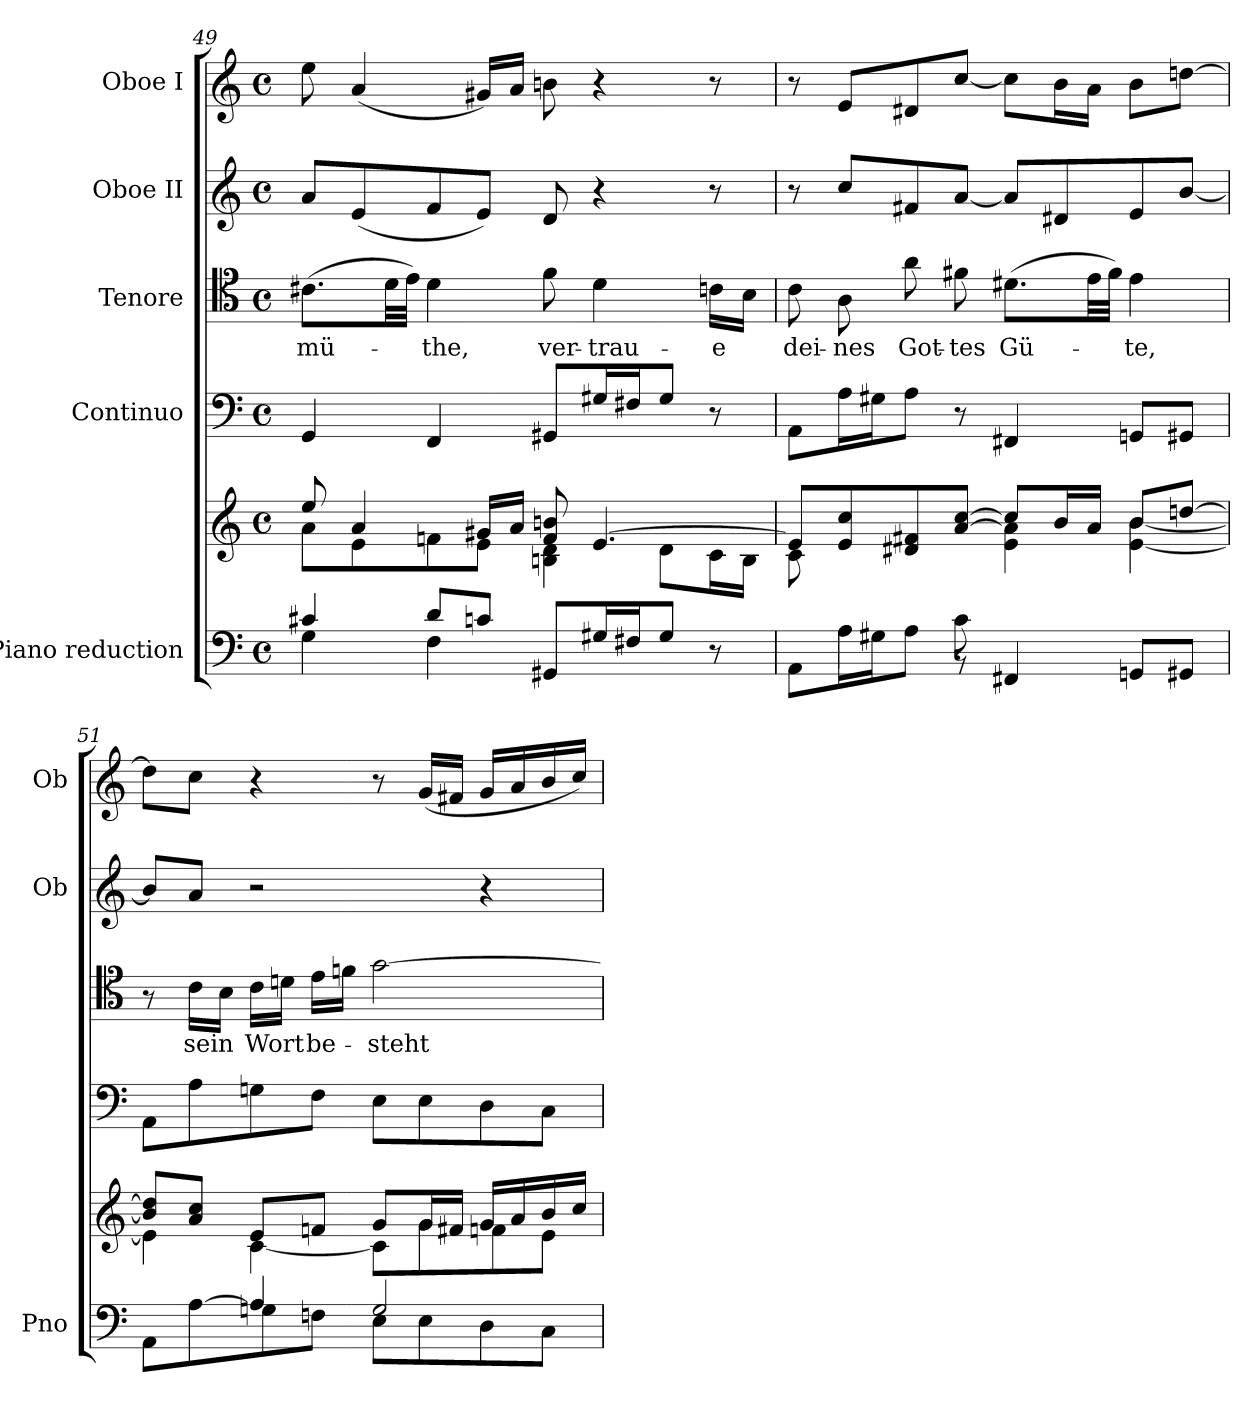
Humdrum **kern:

**kern	**kern	**kern	**kern	**text	**kern	**kern
*part5	*part5	*part4	*part3	*part3	*part2	*part1
*staff6	*staff5	*staff4	*staff3	*staff3	*staff2	*staff1
*I"Piano reduction	*	*I"Continuo	*I"Tenore	*	*I"Oboe II	*I"Oboe I
*I'Pno	*	*	*	*	*I'Ob	*I'Ob
!!LO:PB:g=z
*clefF4	*clefG2	*clefF4	*clefC4	*	*clefG2	*clefG2
*k[]	*k[]	*k[]	*k[]	*	*k[]	*k[]
*M4/4	*M4/4	*M4/4	*M4/4	*	*M4/4	*M4/4
*met(c)	*met(c)	*met(c)	*met(c)	*	*met(c)	*met(c)
=49	=49	=49	=49	=49	=49	=49
*^	*^	*	*	*	*	*
!	!	!	!	!	!	!LO:LY:b	!	!
4c#X/	4G\	8ee/	8a\L	4GG/	(8.c#X\L	-mü-	8a/L	8ee\
.	.	4a/	8e\	.	.	.	(8e/	(4a/
.	.	.	.	.	32d\LL	.	.	.
.	.	.	.	.	32e\JJJ)	.	.	.
!	!	!	!	!	!	!LO:LY:b	!	!
8d/L	4F\	.	8fn\	4FF/	4d\	-the,	8f/	.
8cn/J	.	16g#X/LL	8e\J	.	.	.	8e/J)	16g#X/LL)
.	.	16a/JJ	.	.	.	.	.	16a/JJ
!	!	!	!	!	!	!LO:LY:b	!	!
8GG#X/L	2ryy	8f/ 8bn/	4Bn\ 4d\	8GG#X/L	8f\	ver-	8d/	8bn\
!	!	!	!	!	!	!LO:LY:b	!	!
16G#X/L	.	[4.e/	.	16G#X/L	4d\	-trau-	4r	4r
16F#X/J	.	.	.	16F#X/J	.	.	.	.
8G#/J	.	.	8d\L	8G#/J	.	.	.	.
!	!	!	!	!	!	!LO:LY:b	!	!
8r	.	.	16c\L	8r	16cn\LL	-e	8r	8r
.	.	.	16B\JJ	.	16B\JJ	.	.	.
=50	=50	=50	=50	=50	=50	=50	=50	=50
!	!	!	!	!	!	!LO:LY:b	!	!
8ryy	8AA\L	8e/L]	8c\	8AA\L	8c\	dei-	8r	8r
!	!	!	!	!	!	!LO:LY:b	!	!
4A\	16A\L	8e/ 8cc/	4.ryy	16A\L	8A\	-nes	8cc/L	8e/L
.	16G#X\J	.	.	16G#X\J	.	.	.	.
!	!	!	!	!	!	!LO:LY:b	!	!
.	8A\J	8d#X/ 8f#X/	.	8A\J	8a\	Got-	8f#X/	8d#X/
!	!	!	!	!	!	!LO:LY:b	!	!
8c\	8r	[8a/ [8cc/J	.	8r	8f#X\	-tes	[8a/J	[8cc/J
!	!	!	!	!	!	!LO:LY:b	!	!
2ryy	4FF#X/	8cc/L]	4e\ 4a\]	4FF#X/	(8.d#X\L	Gü-	8a/L]	8cc\L]
.	.	16b/L	.	.	.	.	8d#X/	16b\L
.	.	16a/JJ	.	.	32e\LL	.	.	16a\JJ
.	.	.	.	.	32f#\JJJ)	.	.	.
!	!	!	!	!	!	!LO:LY:b	!	!
.	8GGn/L	8b/L	[4e\ [4b\	8GGn/L	4e\	te,	8e/	8b\L
.	8GG#X/J	[8ddn/J	.	8GG#X/J	.	.	[8b/J	[8ddn\J
=51	=51	=51	=51	=51	=51	=51	=51	=51
8ryy	8AA\L	8b/] 8dd/]L	4e\]	8AA\L	8r	.	8b/L]	8dd\L]
!	!	!	!	!	!	!LO:LY:b	!	!
8ryy	[>8A\	8a/ 8cc/J	.	8A\	16c\LL	sein	8a/J	8cc\J
.	.	.	.	.	16B\JJ	.	.	.
!	!	!	!	!	!	!LO:LY:b	!	!
4A/]	8Gn\	8e/L	[4c\	8Gn\	16c\LL	Wort	2r	4r
.	.	.	.	.	16dn\JJ	.	.	.
!	!	!	!	!	!	!LO:LY:b	!	!
.	8Fn\J	8fn/J	.	8F\J	16e\LL	be-	.	.
.	.	.	.	.	16fn\JJ	.	.	.
!	!	!	!	!	!	!LO:LY:b	!	!
2G/	8E\L	8g/L	8c\L]	8E\L	[2g\	steht	.	8r
.	8E\	16g/L	8g\	8E\	.	.	.	(16g/LL
.	.	16f#X/JJ	.	.	.	.	.	16f#X/JJ
.	8D\	16g/LL	8fn\	8D\	.	.	4r	16g/LL
.	.	16a/	.	.	.	.	.	16a/
.	8C\J	16b/	8e\J	8C\J	.	.	.	16b/
.	.	16cc/JJ	.	.	.	.	.	16cc/JJ)
*v	*v	*	*	*	*	*	*	*
*	*v	*v	*	*	*	*	*
=	=	=	=	=	=	=
*-	*-	*-	*-	*-	*-	*-
